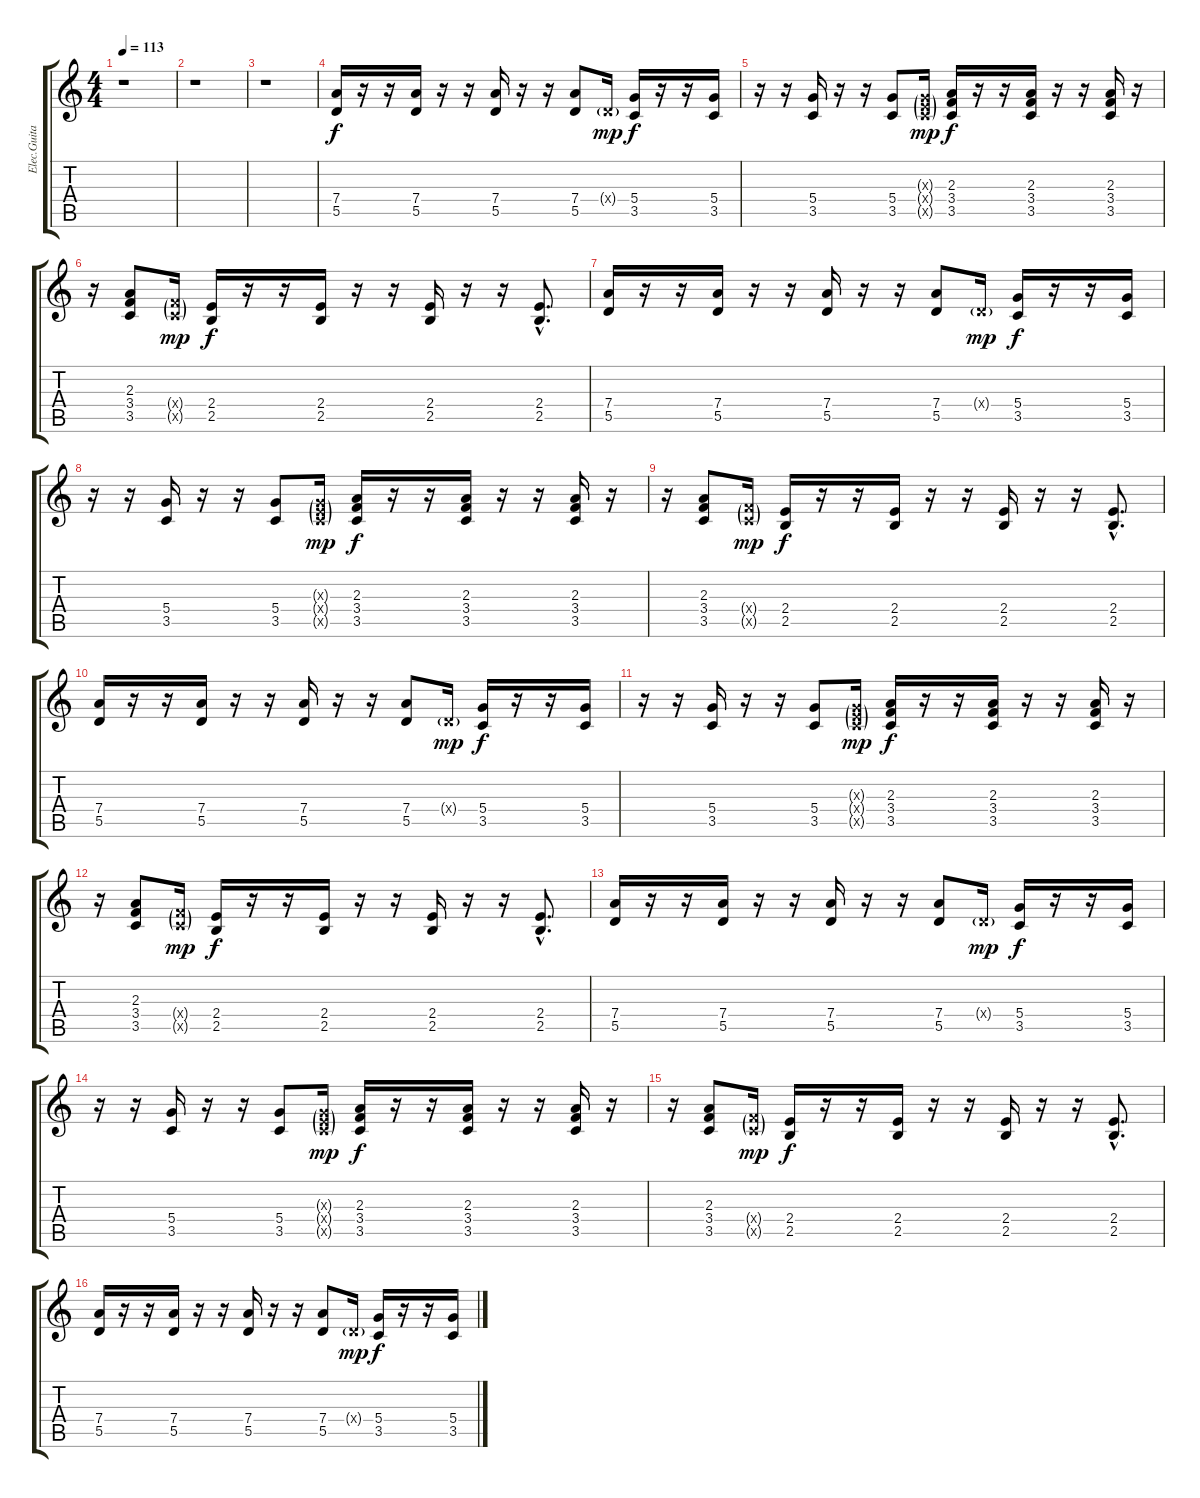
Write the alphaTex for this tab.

\track ("Elec.Guitar" "Elec.Guita") {instrument distortionguitar}
\staff {score tabs}
\tuning (E4 B3 G3 D3 A2 E2) {hide}
\ts (4 4)
\tempo 113
\clef g2
\ks c
r.1{dy f instrument distortionguitar} |
r.1 |
r.1 |
(7.4 5.5).16 r.16 r.16 (7.4 5.5).16 r.16 r.16 (7.4 5.5).16 r.16 r.16 (7.4 5.5).8 0.4{g x}.16{dy mp} (5.4 3.5).16{dy f} r.16 r.16 (5.4 3.5).16 |
r.16 r.16 (5.4 3.5).16 r.16 r.16 (5.4 3.5).8 (0.3{g x} 2.4{g x} 3.5{g x}).16{dy mp} (2.3 3.4 3.5).16{dy f} r.16 r.16 (2.3 3.4 3.5).16 r.16 r.16 (2.3 3.4 3.5).16 r.16 |
r.16 (2.3 3.4 3.5).8 (3.4{g x} 3.5{g x}).16{dy mp} (2.4 2.5).16{dy f} r.16 r.16 (2.4 2.5).16 r.16 r.16 (2.4 2.5).16 r.16 r.16 (2.4{hac} 2.5{hac}).8{d} |
(7.4 5.5).16 r.16 r.16 (7.4 5.5).16 r.16 r.16 (7.4 5.5).16 r.16 r.16 (7.4 5.5).8 0.4{g x}.16{dy mp} (5.4 3.5).16{dy f} r.16 r.16 (5.4 3.5).16 |
r.16 r.16 (5.4 3.5).16 r.16 r.16 (5.4 3.5).8 (0.3{g x} 2.4{g x} 3.5{g x}).16{dy mp} (2.3 3.4 3.5).16{dy f} r.16 r.16 (2.3 3.4 3.5).16 r.16 r.16 (2.3 3.4 3.5).16 r.16 |
r.16 (2.3 3.4 3.5).8 (3.4{g x} 3.5{g x}).16{dy mp} (2.4 2.5).16{dy f} r.16 r.16 (2.4 2.5).16 r.16 r.16 (2.4 2.5).16 r.16 r.16 (2.4{hac} 2.5{hac}).8{d} |
(7.4 5.5).16 r.16 r.16 (7.4 5.5).16 r.16 r.16 (7.4 5.5).16 r.16 r.16 (7.4 5.5).8 0.4{g x}.16{dy mp} (5.4 3.5).16{dy f} r.16 r.16 (5.4 3.5).16 |
r.16 r.16 (5.4 3.5).16 r.16 r.16 (5.4 3.5).8 (0.3{g x} 2.4{g x} 3.5{g x}).16{dy mp} (2.3 3.4 3.5).16{dy f} r.16 r.16 (2.3 3.4 3.5).16 r.16 r.16 (2.3 3.4 3.5).16 r.16 |
r.16 (2.3 3.4 3.5).8 (3.4{g x} 3.5{g x}).16{dy mp} (2.4 2.5).16{dy f} r.16 r.16 (2.4 2.5).16 r.16 r.16 (2.4 2.5).16 r.16 r.16 (2.4{hac} 2.5{hac}).8{d} |
(7.4 5.5).16 r.16 r.16 (7.4 5.5).16 r.16 r.16 (7.4 5.5).16 r.16 r.16 (7.4 5.5).8 0.4{g x}.16{dy mp} (5.4 3.5).16{dy f} r.16 r.16 (5.4 3.5).16 |
r.16 r.16 (5.4 3.5).16 r.16 r.16 (5.4 3.5).8 (0.3{g x} 2.4{g x} 3.5{g x}).16{dy mp} (2.3 3.4 3.5).16{dy f} r.16 r.16 (2.3 3.4 3.5).16 r.16 r.16 (2.3 3.4 3.5).16 r.16 |
r.16 (2.3 3.4 3.5).8 (3.4{g x} 3.5{g x}).16{dy mp} (2.4 2.5).16{dy f} r.16 r.16 (2.4 2.5).16 r.16 r.16 (2.4 2.5).16 r.16 r.16 (2.4{hac} 2.5{hac}).8{d} |
(7.4 5.5).16 r.16 r.16 (7.4 5.5).16 r.16 r.16 (7.4 5.5).16 r.16 r.16 (7.4 5.5).8 0.4{g x}.16{dy mp} (5.4 3.5).16{dy f} r.16 r.16 (5.4 3.5).16
